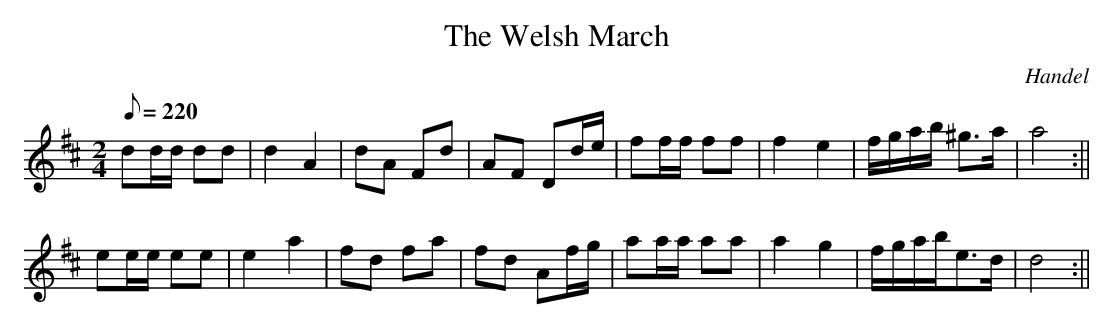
X:1
T:The Welsh March
M:2/4
L:1/8
Q:220
C:Handel
K:D
dd/d/ dd|d2A2|dA Fd|AF Dd/e/|ff/f/ ff|f2e2|f/g/a/b/ ^g>a|a4:||
ee/e/ ee|e2a2|fd fa|fd Af/g/|aa/a/ aa|a2g2|f/g/a/b/e>d|d4:||
